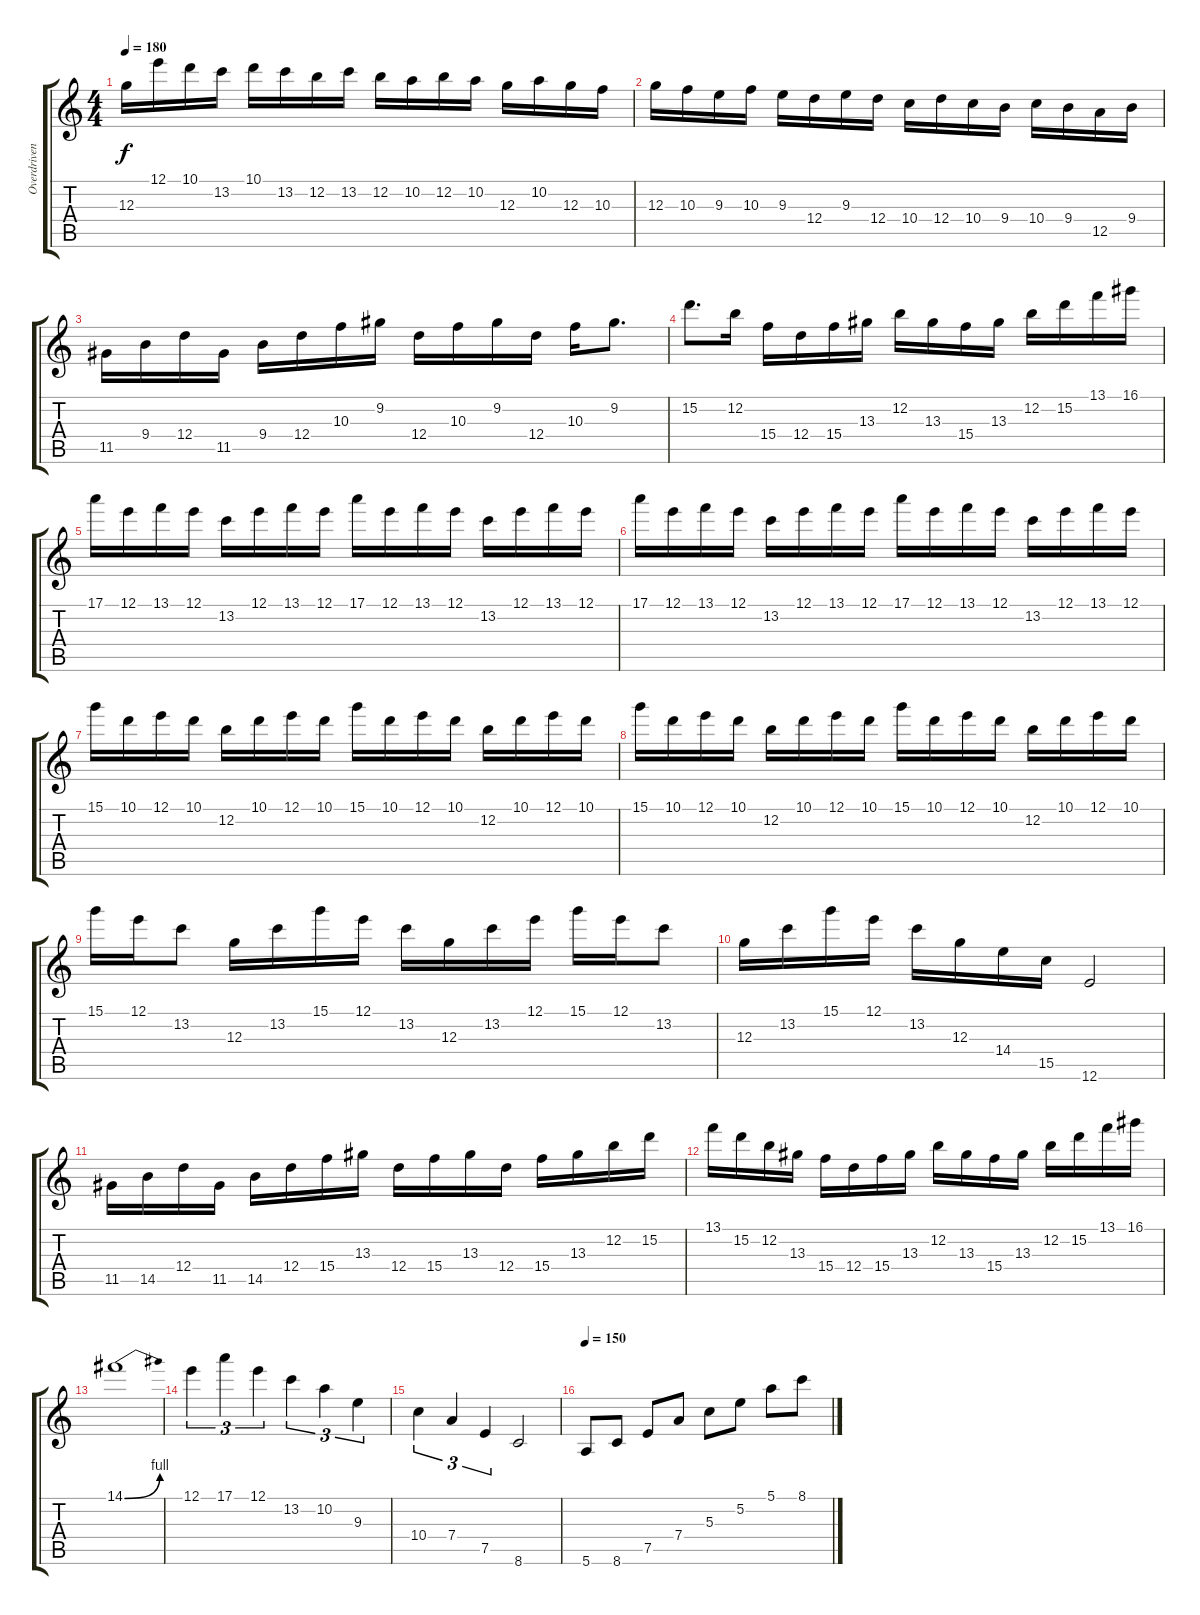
\track ("Overdriven Guitar 2" "Overdriven") {instrument distortionguitar}
\staff {score tabs}
\tuning (E4 B3 G3 D3 A2 E2) {hide}
\ts (4 4)
\tempo 180
\clef g2
\ks c
12.3.16{dy f} 12.1.16 10.1.16 13.2.16 10.1.16 13.2.16 12.2.16 13.2.16 12.2.16 10.2.16 12.2.16 10.2.16 12.3.16 10.2.16 12.3.16 10.3.16 |
12.3.16 10.3.16 9.3.16 10.3.16 9.3.16 12.4.16 9.3.16 12.4.16 10.4.16 12.4.16 10.4.16 9.4.16 10.4.16 9.4.16 12.5.16 9.4.16 |
11.5.16 9.4.16 12.4.16 11.5.16 9.4.16 12.4.16 10.3.16 9.2.16 12.4.16 10.3.16 9.2.16 12.4.16 10.3.16 9.2.8{d} |
15.2.8{d} 12.2.16 15.4.16 12.4.16 15.4.16 13.3.16 12.2.16 13.3.16 15.4.16 13.3.16 12.2.16 15.2.16 13.1.16 16.1.16 |
17.1.16 12.1.16 13.1.16 12.1.16 13.2.16 12.1.16 13.1.16 12.1.16 17.1.16 12.1.16 13.1.16 12.1.16 13.2.16 12.1.16 13.1.16 12.1.16 |
17.1.16 12.1.16 13.1.16 12.1.16 13.2.16 12.1.16 13.1.16 12.1.16 17.1.16 12.1.16 13.1.16 12.1.16 13.2.16 12.1.16 13.1.16 12.1.16 |
15.1.16 10.1.16 12.1.16 10.1.16 12.2.16 10.1.16 12.1.16 10.1.16 15.1.16 10.1.16 12.1.16 10.1.16 12.2.16 10.1.16 12.1.16 10.1.16 |
15.1.16 10.1.16 12.1.16 10.1.16 12.2.16 10.1.16 12.1.16 10.1.16 15.1.16 10.1.16 12.1.16 10.1.16 12.2.16 10.1.16 12.1.16 10.1.16 |
15.1.16 12.1.16 13.2.8 12.3.16 13.2.16 15.1.16 12.1.16 13.2.16 12.3.16 13.2.16 12.1.16 15.1.16 12.1.16 13.2.8 |
12.3.16 13.2.16 15.1.16 12.1.16 13.2.16 12.3.16 14.4.16 15.5.16 12.6.2 |
11.5.16 14.5.16 12.4.16 11.5.16 14.5.16 12.4.16 15.4.16 13.3.16 12.4.16 15.4.16 13.3.16 12.4.16 15.4.16 13.3.16 12.2.16 15.2.16 |
13.1.16 15.2.16 12.2.16 13.3.16 15.4.16 12.4.16 15.4.16 13.3.16 12.2.16 13.3.16 15.4.16 13.3.16 12.2.16 15.2.16 13.1.16 16.1.16 |
14.1{be (bend 0 0 60 4)}.1 |
12.1.4{tu (3 2)} 17.1.4{tu (3 2)} 12.1.4{tu (3 2)} 13.2.4{tu (3 2)} 10.2.4{tu (3 2)} 9.3.4{tu (3 2)} |
10.4.4{tu (3 2)} 7.4.4{tu (3 2)} 7.5.4{tu (3 2)} 8.6.2 |
\tempo 150
5.6.8 8.6.8 7.5.8 7.4.8 5.3.8 5.2.8 5.1.8 8.1.8
